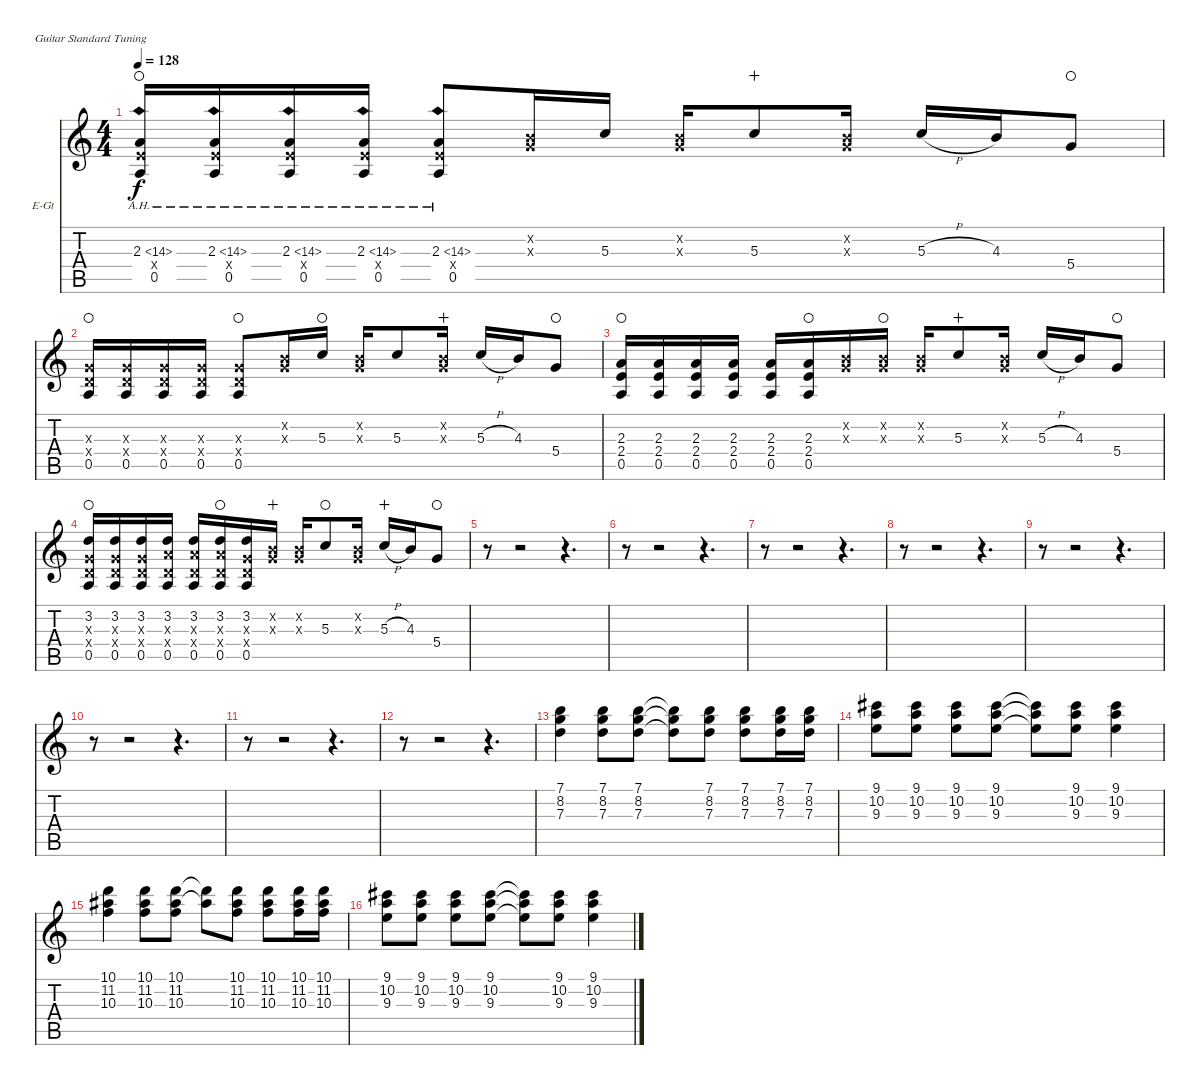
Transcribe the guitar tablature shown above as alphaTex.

\defaultSystemsLayout 4
\bracketExtendMode nobrackets
\firstSystemTrackNameOrientation horizontal
\otherSystemsTrackNameOrientation horizontal
\track ("Mike McCready (Drive)" "E-Gt") {instrument overdrivenguitar}
\staff {score tabs}
\tuning (E4 B3 G3 D3 A2 E2)
\ts (4 4)
\tempo 128
\clef g2
\ks c
(2.3{ah 12} 2.4{x} 0.5).16{dy f waho} (2.3{ah 12} 2.4{x} 0.5).16 (2.3{ah 12} 2.4{x} 0.5).16 (2.3{ah 12} 2.4{x} 0.5).16 (2.3{ah 12} 2.4{x} 0.5).8 (0.2{x} 0.3{x}).16 5.3.16 (0.2{x} 0.3{x}).16 5.3.8{wahc} (0.2{x} 0.3{x}).16 5.3{h}.16 4.3.16 5.4.8{waho} |
(0.3{x} 0.4{x} 0.5).16{waho} (0.3{x} 0.4{x} 0.5).16 (0.3{x} 0.4{x} 0.5).16 (0.3{x} 0.4{x} 0.5).16 (0.3{x} 0.4{x} 0.5).8{waho} (0.2{x} 0.3{x}).16 5.3.16{waho} (0.2{x} 0.3{x}).16 5.3.8 (0.2{x} 0.3{x}).16{wahc} 5.3{h}.16 4.3.16 5.4.8{waho} |
(2.3 2.4 0.5).16{waho} (2.3 2.4 0.5).16 (2.3 2.4 0.5).16 (2.3 2.4 0.5).16 (2.3 2.4 0.5).16 (2.3 2.4 0.5).16{waho} (0.2{x} 0.3{x}).16 (0.2{x} 0.3{x}).16{waho} (0.2{x} 0.3{x}).16 5.3.8{wahc} (0.2{x} 0.3{x}).16 5.3{h}.16 4.3.16 5.4.8{waho} |
(3.2 0.3{x} 0.4{x} 0.5).16{waho} (3.2 0.3{x} 0.4{x} 0.5).16 (3.2 0.3{x} 0.4{x} 0.5).16 (3.2 2.3{x} 0.4{x} 0.5).16 (3.2 2.3{x} 0.4{x} 0.5).16 (3.2 2.3{x} 0.4{x} 0.5).16{waho} (3.2 0.3{x} 0.4{x} 0.5).16 (0.2{x} 0.3{x}).16{wahc} (0.2{x} 0.3{x}).16 5.3.8{waho} (0.2{x} 0.3{x}).16 5.3{h}.16{wahc} 4.3.16 5.4.8{waho} |
r.8 r.2 r.4{d} |
r.8 r.2 r.4{d} |
r.8 r.2 r.4{d} |
r.8 r.2 r.4{d} |
r.8 r.2 r.4{d} |
r.8 r.2 r.4{d} |
r.8 r.2 r.4{d} |
r.8 r.2 r.4{d} |
(7.1 8.2 7.3).4 (7.1 8.2 7.3).8 (7.1 8.2 7.3).8 (7.1{t} 8.2{t} 7.3{t}).8 (7.1 8.2 7.3).8 (7.1 8.2 7.3).8 (7.1 8.2 7.3).16 (7.1 8.2 7.3).16 |
(9.1 10.2 9.3).8 (9.1 10.2 9.3).8 (9.1 10.2 9.3).8 (9.1 10.2 9.3).8 (9.1{t} 10.2{t} 9.3{t}).8 (9.1 10.2 9.3).8 (9.1 10.2 9.3).4 |
(10.1 11.2 10.3).4 (10.1 11.2 10.3).8 (10.1 11.2 10.3).8 (10.1{t} 11.2{t}).8 (10.1 11.2 10.3).8 (10.1 11.2 10.3).8 (10.1 11.2 10.3).16 (10.1 11.2 10.3).16 |
(9.1 10.2 9.3).8 (9.1 10.2 9.3).8 (9.1 10.2 9.3).8 (9.1 10.2 9.3).8 (9.1{t} 10.2{t} 9.3{t}).8 (9.1 10.2 9.3).8 (9.1 10.2 9.3).4
